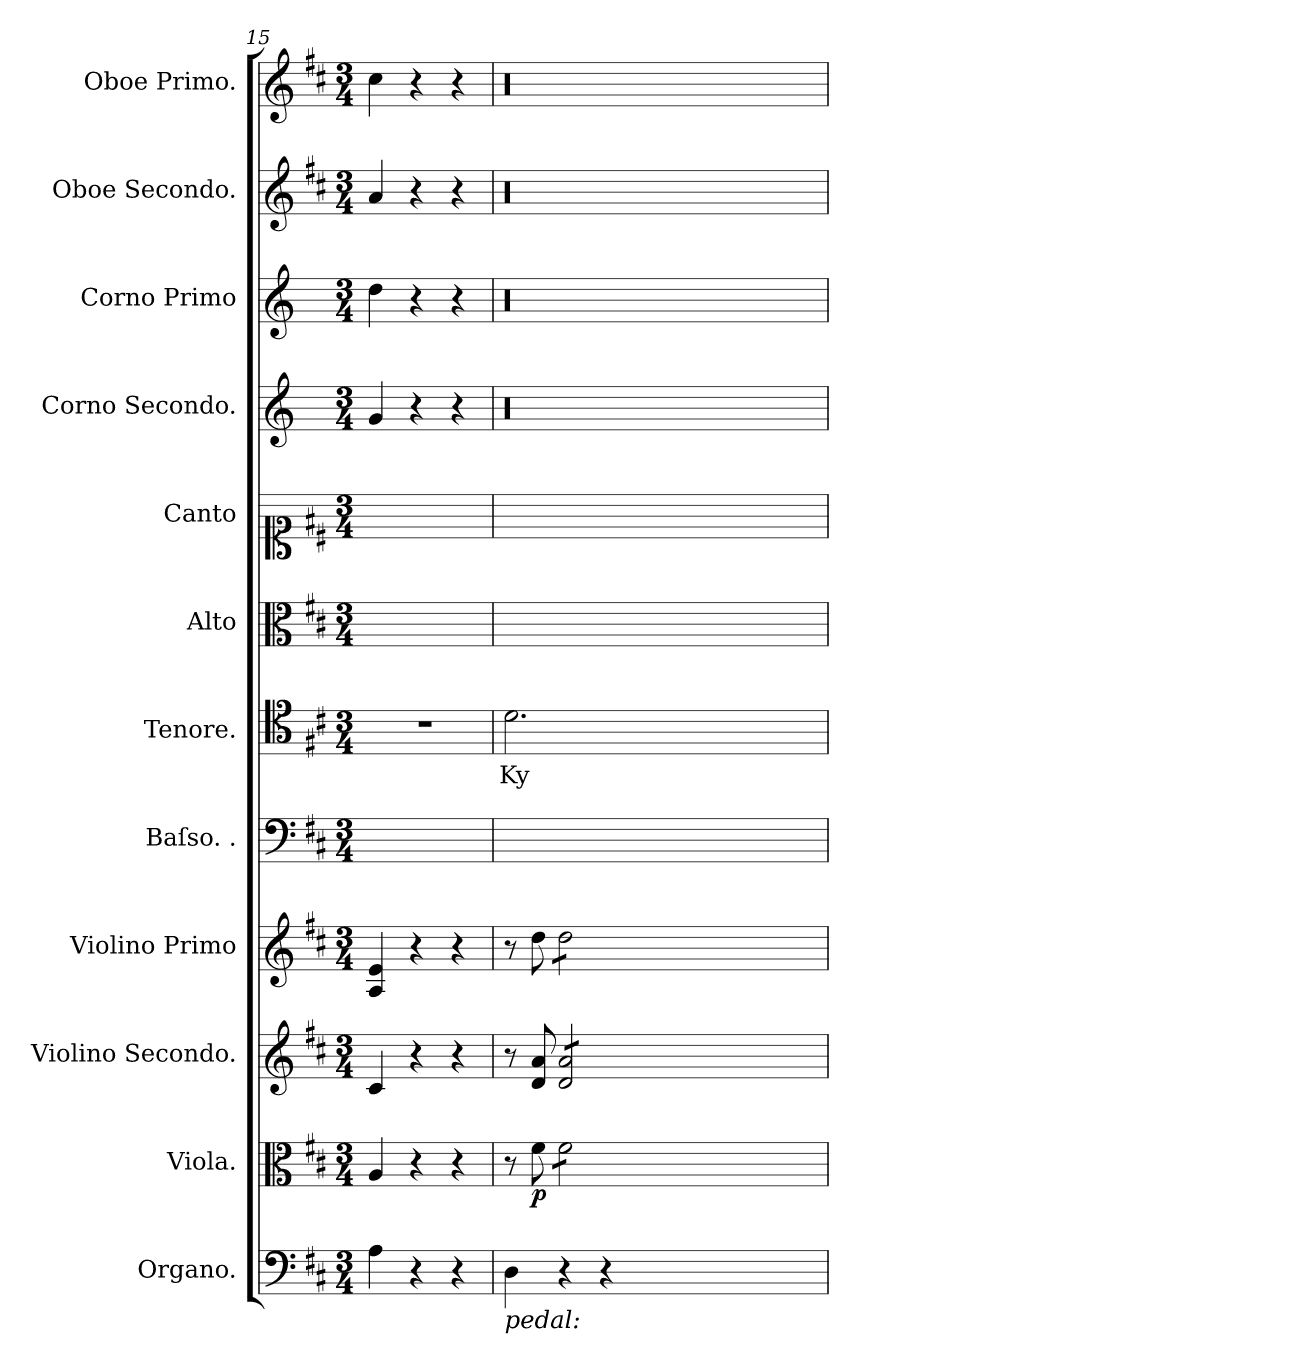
**kern	**kern	**dynam	**kern	**kern	**kern	**kern	**text	**kern	**kern	**kern	**kern	**kern	**kern
*part12	*part11	*part11	*part10	*part9	*part8	*part7	*part7	*part6	*part5	*part4	*part3	*part2	*part1
*staff12	*staff11	*staff11	*staff10	*staff9	*staff8	*staff7	*staff7	*staff6	*staff5	*staff4	*staff3	*staff2	*staff1
*I"Organo.	*I"Viola.	*	*I"Violino Secondo.	*I"Violino Primo	*I"Baſso. .	*I"Tenore.	*	*I"Alto	*I"Canto	*I"Corno Secondo.	*I"Corno Primo	*I"Oboe Secondo.	*I"Oboe Primo.
*I'org	*I'vla	*	*I'vl 2	*I'vl 1	*I'B	*I'T	*	*I'A	*	*I'cor 2	*I'cor 1	*I'ob 2	*I'ob 1
*clefF4	*clefC3	*	*clefG2	*clefG2	*clefF4	*clefC4	*	*clefC3	*clefC1	*clefG2	*clefG2	*clefG2	*clefG2
*	*	*	*	*	*	*	*	*	*	*ITrd6c10	*ITrd6c10	*	*
*k[f#c#]	*k[f#c#]	*	*k[f#c#]	*k[f#c#]	*k[f#c#]	*k[f#c#]	*	*k[f#c#]	*k[f#c#]	*k[f#c#]	*k[f#c#]	*k[f#c#]	*k[f#c#]
*M3/4	*M3/4	*	*M3/4	*M3/4	*M3/4	*M3/4	*	*M3/4	*M3/4	*M3/4	*M3/4	*M3/4	*M3/4
=15	=15	=15	=15	=15	=15	=15	=15	=15	=15	=15	=15	=15	=15
4A\	4A/	.	4c#/	4A/ 4e/	2.ryy	2.r	.	2.ryy	2.ryy	4A/	4e\	4a/	4cc#\
4r	4r	.	4r	4r	.	.	.	.	.	4r	4r	4r	4r
4r	4r	.	4r	4r	.	.	.	.	.	4r	4r	4r	4r
=16	=16	=16	=16	=16	=16	=16	=16	=16	=16	=16	=16	=16	=16
!LO:TX:b:i:t=pedal&colon;	!	!	!	!	!	!	!	!	!	!	!	!	!
!	!	!	!	!	!	!	!	!	!	!LO:N:vis=00	!LO:N:vis=00	!LO:N:vis=00	!LO:N:vis=00
4D\	8r	.	8r	8r	0.ryy	2.d\	Ky-	0.ryy	0.ryy	0.r	0.r	0.r	0.r
!	!	!LO:DY:b	!	!	!	!	!	!	!	!	!	!	!
.	8f#\	p	8d/ 8a/	8dd\	.	.	.	.	.	.	.	.	.
*	*tremolo	*	*	*	*	*	*	*	*	*	*	*	*
*	*	*	*tremolo	*	*	*	*	*	*	*	*	*	*
*	*	*	*	*tremolo	*	*	*	*	*	*	*	*	*
4r	8f#\L	.	8d/ 8a/L	8dd\L	.	.	.	.	.	.	.	.	.
.	8f#\	.	8d/ 8a/	8dd\	.	.	.	.	.	.	.	.	.
4r	8f#\	.	8d/ 8a/	8dd\	.	.	.	.	.	.	.	.	.
.	8f#\J	.	8d/ 8a/J	8dd\J	.	.	.	.	.	.	.	.	.
*	*	*	*	*Xtremolo	*	*	*	*	*	*	*	*	*
*	*	*	*Xtremolo	*	*	*	*	*	*	*	*	*	*
*	*Xtremolo	*	*	*	*	*	*	*	*	*	*	*	*
0ryy	0ryy	.	0ryy	0ryy	.	0ryy	.	.	.	.	.	.	.
4ryy	4ryy	.	4ryy	4ryy	.	4ryy	.	.	.	.	.	.	.
=	=	=	=	=	=	=	=	=	=	=	=	=	=
*-	*-	*-	*-	*-	*-	*-	*-	*-	*-	*-	*-	*-	*-
